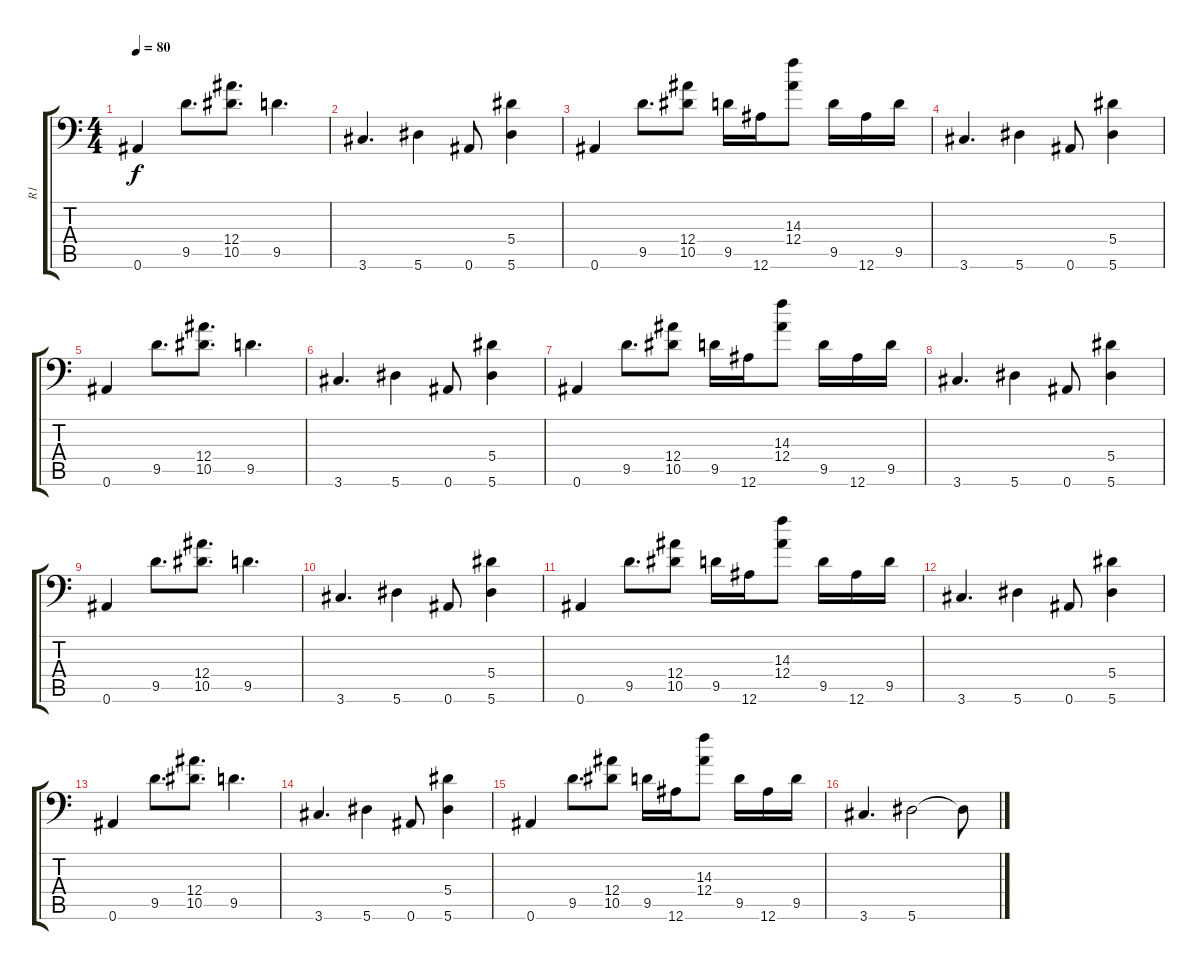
\track ("R1" "R1") {instrument distortionguitar}
\staff {score tabs}
\tuning (C4 G3 Eb3 Bb2 F2 Bb1) {hide}
\ts (4 4)
\tempo 80
\clef f4
\ks c
0.6.4{dy f} 9.5.8{d} (12.4 10.5).8{d} 9.5.4{d} |
3.6.4{d} 5.6.4 0.6.8 (5.4 5.6).4 |
0.6.4 9.5.8{d} (12.4 10.5).8 9.5.16 12.6.16 (14.3 12.4).8 9.5.16 12.6.16 9.5.16 |
3.6.4{d} 5.6.4 0.6.8 (5.4 5.6).4 |
0.6.4 9.5.8{d} (12.4 10.5).8{d} 9.5.4{d} |
3.6.4{d} 5.6.4 0.6.8 (5.4 5.6).4 |
0.6.4 9.5.8{d} (12.4 10.5).8 9.5.16 12.6.16 (14.3 12.4).8 9.5.16 12.6.16 9.5.16 |
3.6.4{d} 5.6.4 0.6.8 (5.4 5.6).4 |
0.6.4 9.5.8{d} (12.4 10.5).8{d} 9.5.4{d} |
3.6.4{d} 5.6.4 0.6.8 (5.4 5.6).4 |
0.6.4 9.5.8{d} (12.4 10.5).8 9.5.16 12.6.16 (14.3 12.4).8 9.5.16 12.6.16 9.5.16 |
3.6.4{d} 5.6.4 0.6.8 (5.4 5.6).4 |
0.6.4 9.5.8{d} (12.4 10.5).8{d} 9.5.4{d} |
3.6.4{d} 5.6.4 0.6.8 (5.4 5.6).4 |
0.6.4 9.5.8{d} (12.4 10.5).8 9.5.16 12.6.16 (14.3 12.4).8 9.5.16 12.6.16 9.5.16 |
3.6.4{d} 5.6.2 5.6{t}.8
